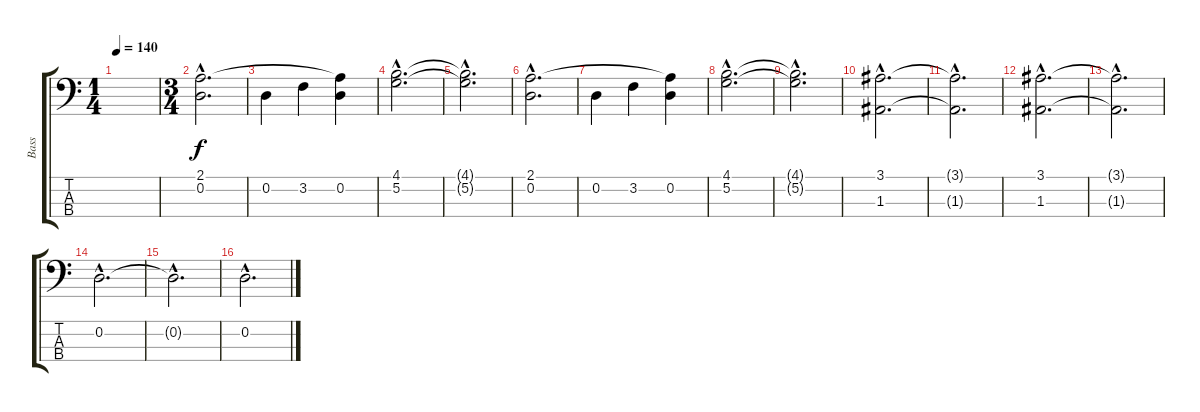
\track ("Bass" "Bass") {instrument electricbassfinger}
\staff {score tabs}
\tuning (G2 D2 A1 E1) {hide}
\ts (1 4)
\tempo 140
\clef f4
\ks c
|
\ts (3 4)
(2.1{hac} 0.2{hac}).2{d} |
0.2.4 3.2.4 (2.1{t} 0.2).4 |
(4.1{hac} 5.2{hac}).2{d} |
(4.1{hac t} 5.2{hac t}).2{d} |
(2.1{hac} 0.2{hac}).2{d} |
0.2.4 3.2.4 (2.1{t} 0.2).4 |
(4.1{hac} 5.2{hac}).2{d} |
(4.1{hac t} 5.2{hac t}).2{d} |
(3.1{hac} 1.3{hac}).2{d} |
(3.1{hac t} 1.3{hac t}).2{d} |
(3.1{hac} 1.3{hac}).2{d} |
(3.1{hac t} 1.3{hac t}).2{d} |
0.2{hac}.2{d} |
0.2{hac t}.2{d} |
0.2{hac}.2{d}
